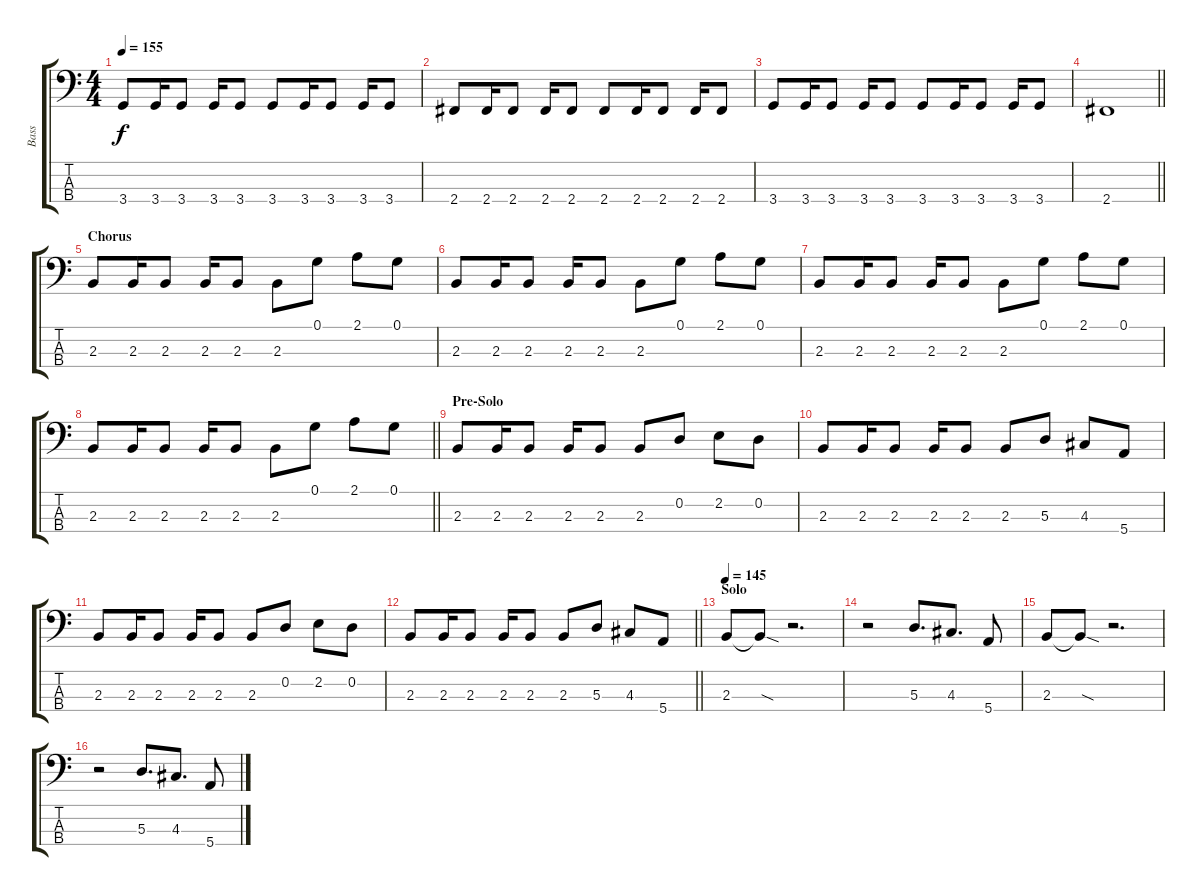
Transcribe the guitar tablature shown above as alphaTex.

\track ("Bass" "Bass") {instrument electricbassfinger}
\staff {score tabs}
\tuning (G2 D2 A1 E1) {hide}
\ts (4 4)
\tempo 155
\clef f4
\ks c
3.4.8{dy f} 3.4.16 3.4.8 3.4.16 3.4.8 3.4.8 3.4.16 3.4.8 3.4.16 3.4.8 |
2.4.8 2.4.16 2.4.8 2.4.16 2.4.8 2.4.8 2.4.16 2.4.8 2.4.16 2.4.8 |
3.4.8 3.4.16 3.4.8 3.4.16 3.4.8 3.4.8 3.4.16 3.4.8 3.4.16 3.4.8 |
\barLineRight lightlight
2.4.1 |
\section ("" "Chorus")
2.3.8 2.3.16 2.3.8 2.3.16 2.3.8 2.3.8 0.1.8 2.1.8 0.1.8 |
2.3.8 2.3.16 2.3.8 2.3.16 2.3.8 2.3.8 0.1.8 2.1.8 0.1.8 |
2.3.8 2.3.16 2.3.8 2.3.16 2.3.8 2.3.8 0.1.8 2.1.8 0.1.8 |
\barLineRight lightlight
2.3.8 2.3.16 2.3.8 2.3.16 2.3.8 2.3.8 0.1.8 2.1.8 0.1.8 |
\section ("" "Pre-Solo")
2.3.8 2.3.16 2.3.8 2.3.16 2.3.8 2.3.8 0.2.8 2.2.8 0.2.8 |
2.3.8 2.3.16 2.3.8 2.3.16 2.3.8 2.3.8 5.3.8 4.3.8 5.4.8 |
2.3.8 2.3.16 2.3.8 2.3.16 2.3.8 2.3.8 0.2.8 2.2.8 0.2.8 |
\barLineRight lightlight
2.3.8 2.3.16 2.3.8 2.3.16 2.3.8 2.3.8 5.3.8 4.3.8 5.4.8 |
\section ("" "Solo")
\tempo 145
2.3.8 2.3{sod t}.8 r.2{d} |
r.2 5.3.8{d} 4.3.8{d} 5.4.8 |
2.3.8 2.3{sod t}.8 r.2{d} |
r.2 5.3.8{d} 4.3.8{d} 5.4.8
